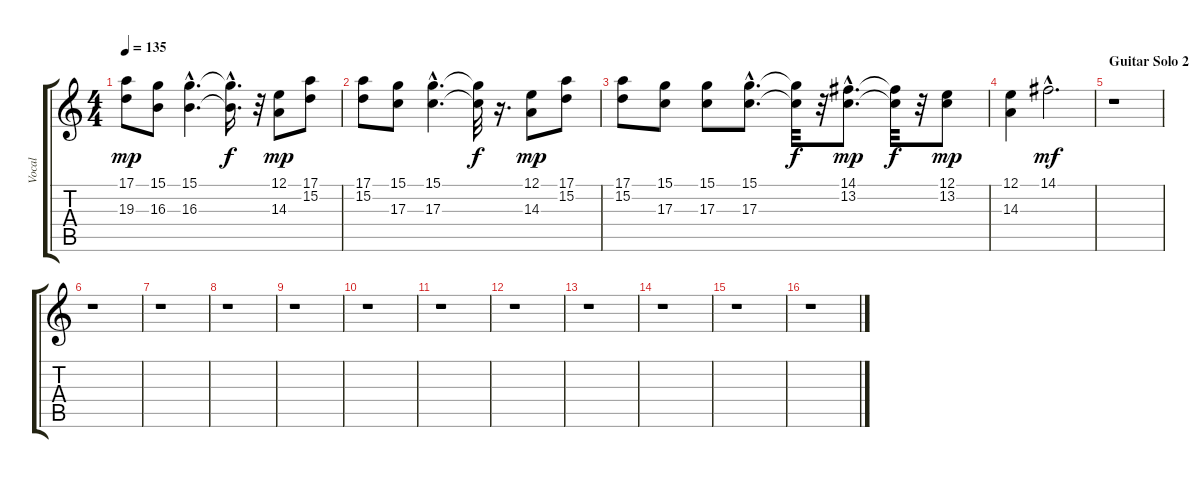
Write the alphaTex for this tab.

\track ("Vocal" "Vocal") {instrument pad3polysynth}
\staff {score tabs}
\tuning (E4 B3 G3 D3 A2 E2) {hide}
\ts (4 4)
\tempo 135
\clef g2
\ks c
(17.1 19.3).8{dy mp} (15.1 16.3).8 (15.1{hac} 16.3{hac}).4{d} (15.1{hac t} 16.3{hac t}).16{d dy f} r.32 (12.1 14.3).8{dy mp} (17.1 15.2).8 |
(17.1 15.2).8 (15.1 17.3).8 (15.1{hac} 17.3{hac}).4{d} (15.1{t} 17.3{t}).32{dy f} r.16{d} (12.1 14.3).8{dy mp} (17.1 15.2).8 |
(17.1 15.2).8 (15.1 17.3).8 (15.1 17.3).8 (15.1{hac} 17.3{hac}).8{d} (15.1{t} 17.3{t}).32{dy f} r.32 (14.1{hac} 13.2{hac}).8{d dy mp} (14.1{t} 13.2{t}).32{dy f} r.32 (12.1 13.2).8{dy mp} |
(12.1 14.3).4 14.1{hac}.2{d dy mf} |
\section ("" "Guitar Solo 2")
r.1 |
r.1 |
r.1 |
r.1 |
r.1 |
r.1 |
r.1 |
r.1 |
r.1 |
r.1 |
r.1 |
r.1
